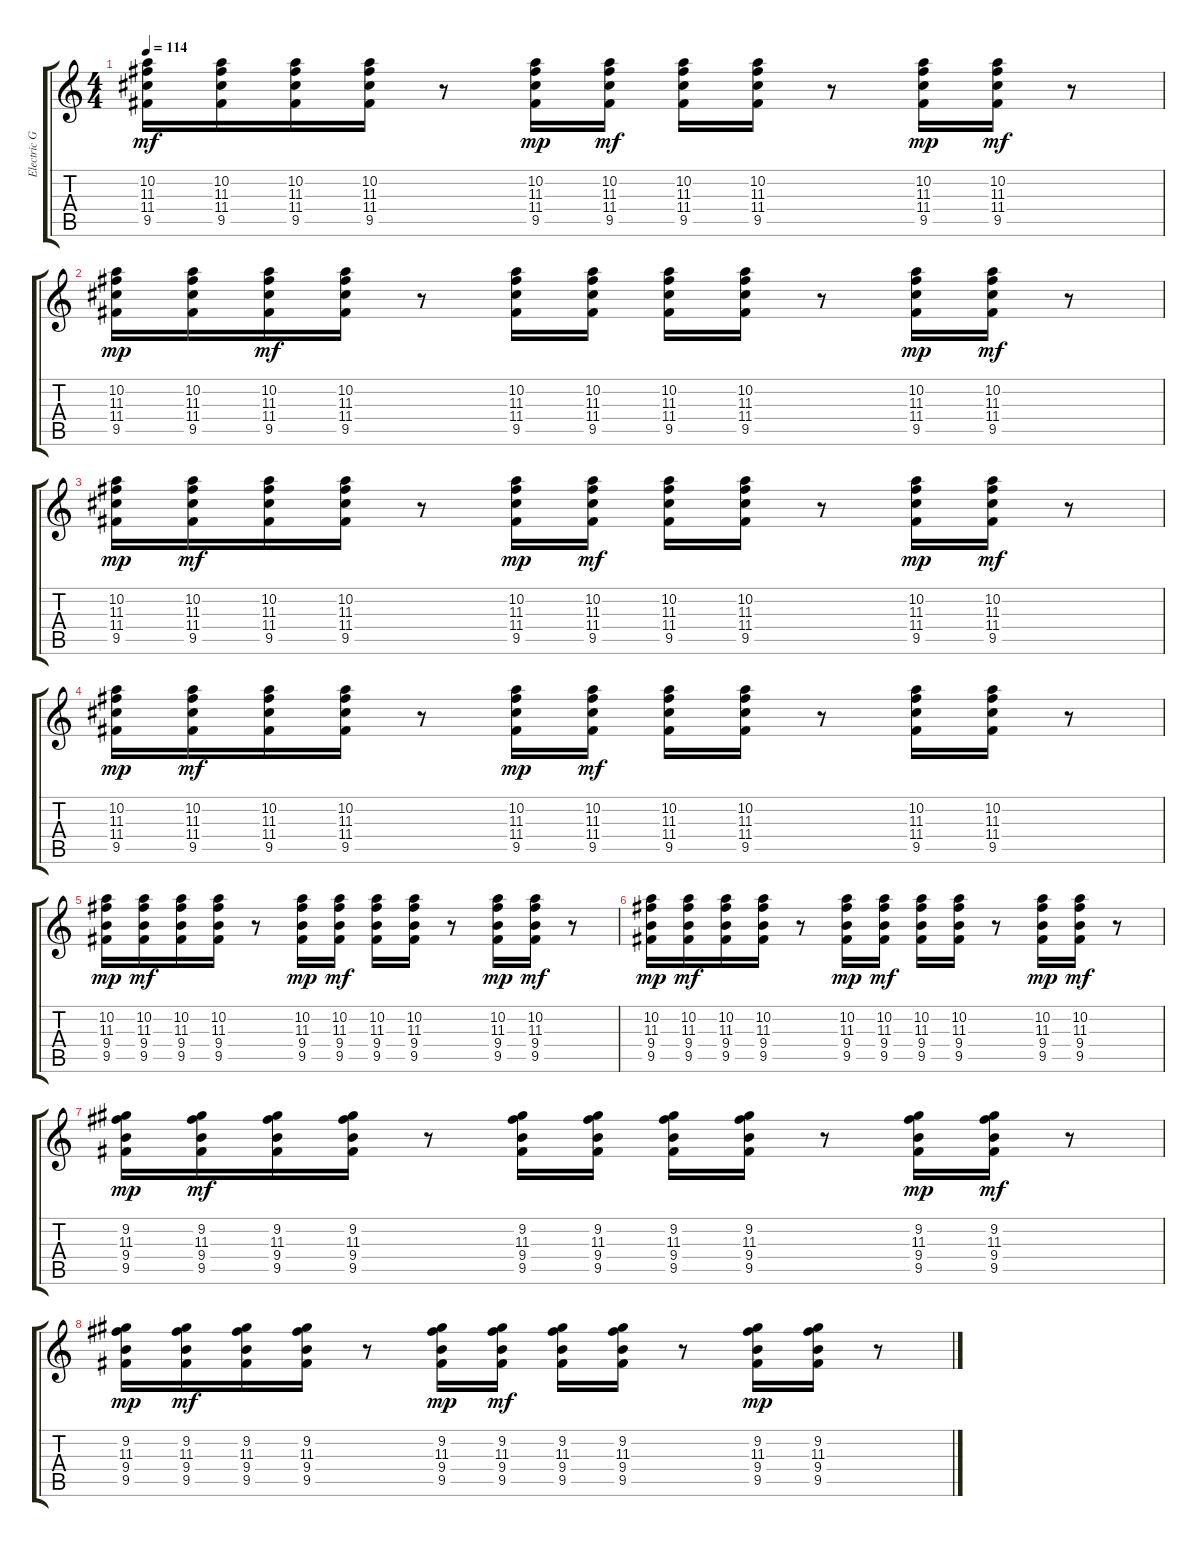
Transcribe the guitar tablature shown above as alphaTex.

\track ("Electric Guitar" "Electric G") {instrument distortionguitar}
\staff {score tabs}
\tuning (E4 B3 G3 D3 A2 E2) {hide}
\ts (4 4)
\tempo 114
\clef g2
\ks c
(10.2 11.3 11.4 9.5).16{dy mf} (10.2 11.3 11.4 9.5).16 (10.2 11.3 11.4 9.5).16 (10.2 11.3 11.4 9.5).16 r.8 (10.2 11.3 11.4 9.5).16{dy mp} (10.2 11.3 11.4 9.5).16{dy mf} (10.2 11.3 11.4 9.5).16 (10.2 11.3 11.4 9.5).16 r.8 (10.2 11.3 11.4 9.5).16{dy mp} (10.2 11.3 11.4 9.5).16{dy mf} r.8 |
(10.2 11.3 11.4 9.5).16{dy mp} (10.2 11.3 11.4 9.5).16 (10.2 11.3 11.4 9.5).16{dy mf} (10.2 11.3 11.4 9.5).16 r.8 (10.2 11.3 11.4 9.5).16 (10.2 11.3 11.4 9.5).16 (10.2 11.3 11.4 9.5).16 (10.2 11.3 11.4 9.5).16 r.8 (10.2 11.3 11.4 9.5).16{dy mp} (10.2 11.3 11.4 9.5).16{dy mf} r.8 |
(10.2 11.3 11.4 9.5).16{dy mp} (10.2 11.3 11.4 9.5).16{dy mf} (10.2 11.3 11.4 9.5).16 (10.2 11.3 11.4 9.5).16 r.8 (10.2 11.3 11.4 9.5).16{dy mp} (10.2 11.3 11.4 9.5).16{dy mf} (10.2 11.3 11.4 9.5).16 (10.2 11.3 11.4 9.5).16 r.8 (10.2 11.3 11.4 9.5).16{dy mp} (10.2 11.3 11.4 9.5).16{dy mf} r.8 |
(10.2 11.3 11.4 9.5).16{dy mp} (10.2 11.3 11.4 9.5).16{dy mf} (10.2 11.3 11.4 9.5).16 (10.2 11.3 11.4 9.5).16 r.8 (10.2 11.3 11.4 9.5).16{dy mp} (10.2 11.3 11.4 9.5).16{dy mf} (10.2 11.3 11.4 9.5).16 (10.2 11.3 11.4 9.5).16 r.8 (10.2 11.3 11.4 9.5).16 (10.2 11.3 11.4 9.5).16 r.8 |
(10.2 11.3 9.4 9.5).16{dy mp} (10.2 11.3 9.4 9.5).16{dy mf} (10.2 11.3 9.4 9.5).16 (10.2 11.3 9.4 9.5).16 r.8 (10.2 11.3 9.4 9.5).16{dy mp} (10.2 11.3 9.4 9.5).16{dy mf} (10.2 11.3 9.4 9.5).16 (10.2 11.3 9.4 9.5).16 r.8 (10.2 11.3 9.4 9.5).16{dy mp} (10.2 11.3 9.4 9.5).16{dy mf} r.8 |
(10.2 11.3 9.4 9.5).16{dy mp} (10.2 11.3 9.4 9.5).16{dy mf} (10.2 11.3 9.4 9.5).16 (10.2 11.3 9.4 9.5).16 r.8 (10.2 11.3 9.4 9.5).16{dy mp} (10.2 11.3 9.4 9.5).16{dy mf} (10.2 11.3 9.4 9.5).16 (10.2 11.3 9.4 9.5).16 r.8 (10.2 11.3 9.4 9.5).16{dy mp} (10.2 11.3 9.4 9.5).16{dy mf} r.8 |
(9.2 11.3 9.4 9.5).16{dy mp} (9.2 11.3 9.4 9.5).16{dy mf} (9.2 11.3 9.4 9.5).16 (9.2 11.3 9.4 9.5).16 r.8 (9.2 11.3 9.4 9.5).16 (9.2 11.3 9.4 9.5).16 (9.2 11.3 9.4 9.5).16 (9.2 11.3 9.4 9.5).16 r.8 (9.2 11.3 9.4 9.5).16{dy mp} (9.2 11.3 9.4 9.5).16{dy mf} r.8 |
(9.2 11.3 9.4 9.5).16{dy mp} (9.2 11.3 9.4 9.5).16{dy mf} (9.2 11.3 9.4 9.5).16 (9.2 11.3 9.4 9.5).16 r.8 (9.2 11.3 9.4 9.5).16{dy mp} (9.2 11.3 9.4 9.5).16{dy mf} (9.2 11.3 9.4 9.5).16 (9.2 11.3 9.4 9.5).16 r.8 (9.2 11.3 9.4 9.5).16{dy mp} (9.2 11.3 9.4 9.5).16 r.8
